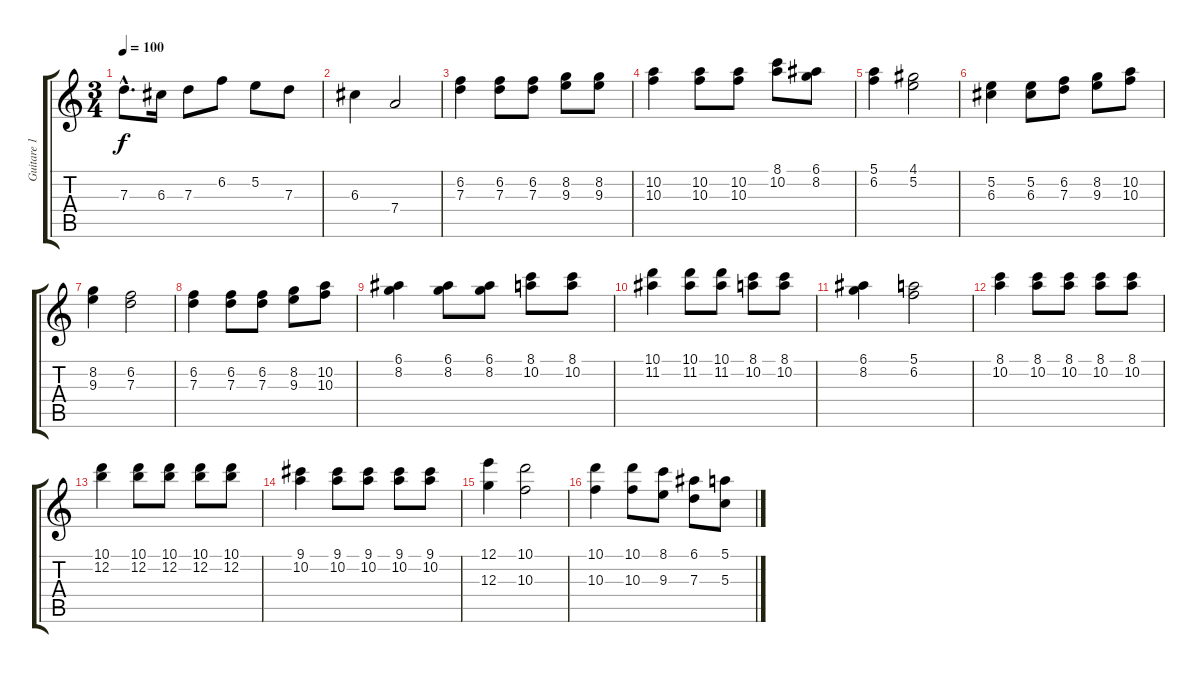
\track ("Guitare 1" "Guitare 1") {instrument acousticguitarsteel}
\staff {score tabs}
\tuning (E4 B3 G3 D3 A2 E2) {hide}
\ts (3 4)
\tempo 100
\clef g2
\ks c
7.3{hac}.8{d dy f} 6.3.16 7.3.8 6.2.8 5.2.8 7.3.8 |
6.3.4 7.4.2 |
(6.2 7.3).4 (6.2 7.3).8 (6.2 7.3).8 (8.2 9.3).8 (8.2 9.3).8 |
(10.2 10.3).4 (10.2 10.3).8 (10.2 10.3).8 (8.1 10.2).8 (6.1 8.2).8 |
(5.1 6.2).4 (4.1 5.2).2 |
(5.2 6.3).4 (5.2 6.3).8 (6.2 7.3).8 (8.2 9.3).8 (10.2 10.3).8 |
(8.2 9.3).4 (6.2 7.3).2 |
(6.2 7.3).4 (6.2 7.3).8 (6.2 7.3).8 (8.2 9.3).8 (10.2 10.3).8 |
(6.1 8.2).4 (6.1 8.2).8 (6.1 8.2).8 (8.1 10.2).8 (8.1 10.2).8 |
(10.1 11.2).4 (10.1 11.2).8 (10.1 11.2).8 (8.1 10.2).8 (8.1 10.2).8 |
(6.1 8.2).4 (5.1 6.2).2 |
(8.1 10.2).4 (8.1 10.2).8 (8.1 10.2).8 (8.1 10.2).8 (8.1 10.2).8 |
(10.1 12.2).4 (10.1 12.2).8 (10.1 12.2).8 (10.1 12.2).8 (10.1 12.2).8 |
(9.1 10.2).4 (9.1 10.2).8 (9.1 10.2).8 (9.1 10.2).8 (9.1 10.2).8 |
(12.1 12.3).4 (10.1 10.3).2 |
(10.1 10.3).4 (10.1 10.3).8 (8.1 9.3).8 (6.1 7.3).8 (5.1 5.3).8
